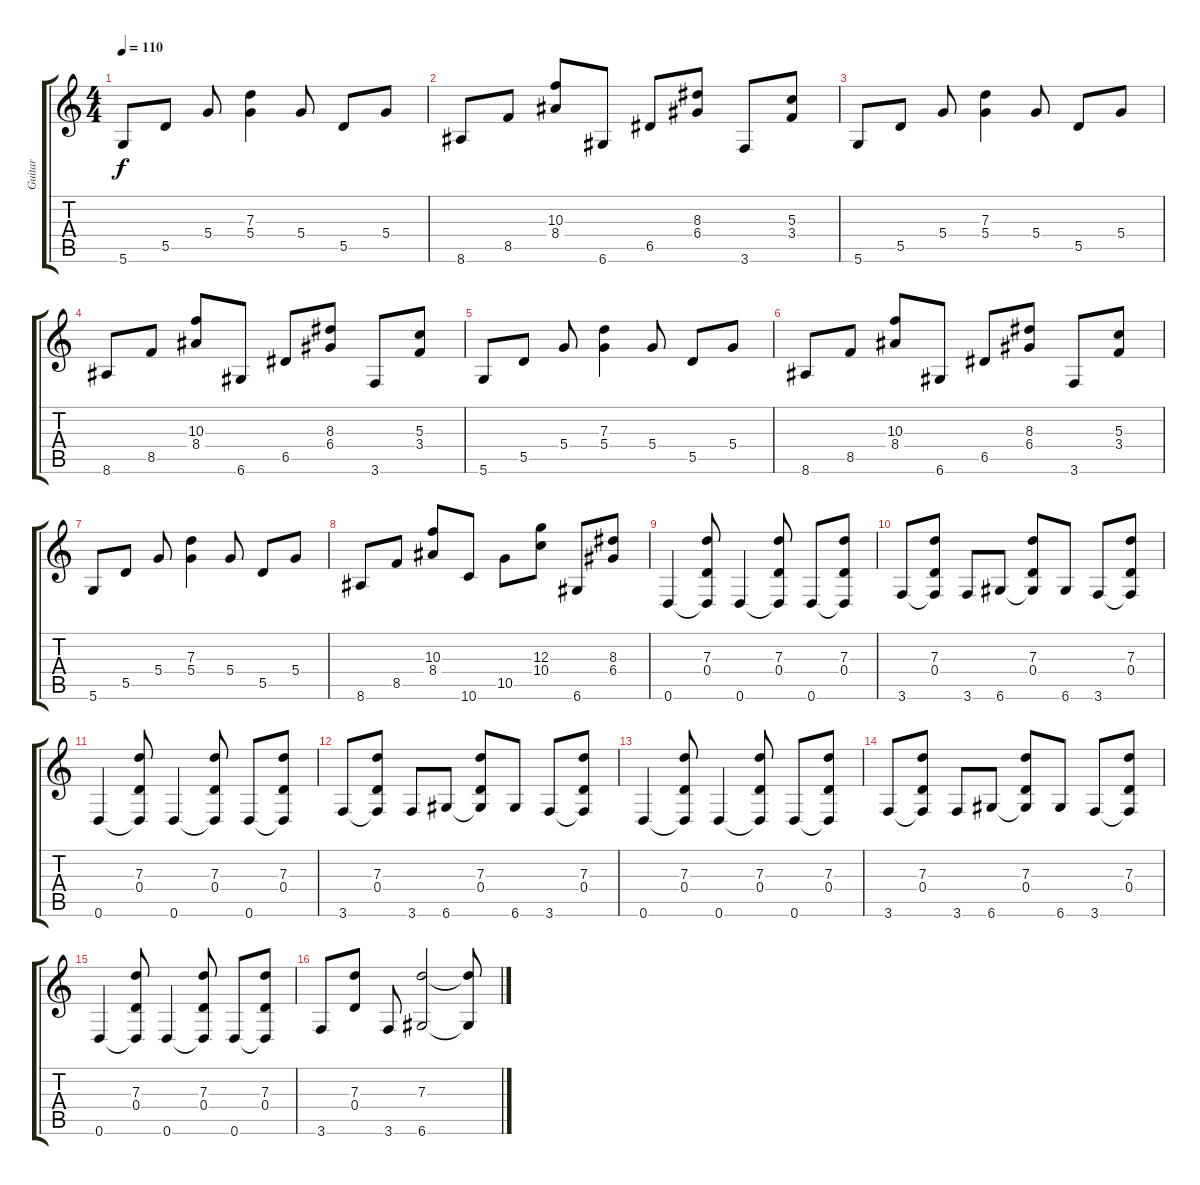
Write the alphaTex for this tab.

\track ("Guitar" "Guitar") {instrument acousticguitarsteel}
\staff {score tabs}
\tuning (E4 B3 G3 D3 A2 D2) {hide}
\ts (4 4)
\tempo 110
\clef g2
\ks c
5.6.8{dy f} 5.5.8 5.4.8 (7.3 5.4).4 5.4.8 5.5.8 5.4.8 |
8.6.8 8.5.8 (10.3 8.4).8 6.6.8 6.5.8 (8.3 6.4).8 3.6.8 (5.3 3.4).8 |
5.6.8 5.5.8 5.4.8 (7.3 5.4).4 5.4.8 5.5.8 5.4.8 |
8.6.8 8.5.8 (10.3 8.4).8 6.6.8 6.5.8 (8.3 6.4).8 3.6.8 (5.3 3.4).8 |
5.6.8 5.5.8 5.4.8 (7.3 5.4).4 5.4.8 5.5.8 5.4.8 |
8.6.8 8.5.8 (10.3 8.4).8 6.6.8 6.5.8 (8.3 6.4).8 3.6.8 (5.3 3.4).8 |
5.6.8 5.5.8 5.4.8 (7.3 5.4).4 5.4.8 5.5.8 5.4.8 |
8.6.8 8.5.8 (10.3 8.4).8 10.6.8 10.5.8 (12.3 10.4).8 6.6.8 (8.3 6.4).8 |
0.6.4 (7.3 0.4 0.6{t}).8 0.6.4 (7.3 0.4 0.6{t}).8 0.6.8 (7.3 0.4 0.6{t}).8 |
3.6.8 (7.3 0.4 3.6{t}).8 3.6.8 6.6.8 (7.3 0.4 6.6{t}).8 6.6.8 3.6.8 (7.3 0.4 3.6{t}).8 |
0.6.4 (7.3 0.4 0.6{t}).8 0.6.4 (7.3 0.4 0.6{t}).8 0.6.8 (7.3 0.4 0.6{t}).8 |
3.6.8 (7.3 0.4 3.6{t}).8 3.6.8 6.6.8 (7.3 0.4 6.6{t}).8 6.6.8 3.6.8 (7.3 0.4 3.6{t}).8 |
0.6.4 (7.3 0.4 0.6{t}).8 0.6.4 (7.3 0.4 0.6{t}).8 0.6.8 (7.3 0.4 0.6{t}).8 |
3.6.8 (7.3 0.4 3.6{t}).8 3.6.8 6.6.8 (7.3 0.4 6.6{t}).8 6.6.8 3.6.8 (7.3 0.4 3.6{t}).8 |
0.6.4 (7.3 0.4 0.6{t}).8 0.6.4 (7.3 0.4 0.6{t}).8 0.6.8 (7.3 0.4 0.6{t}).8 |
3.6.8 (7.3 0.4).8 3.6.8 (7.3 6.6).2 (7.3{t} 6.6{t}).8
